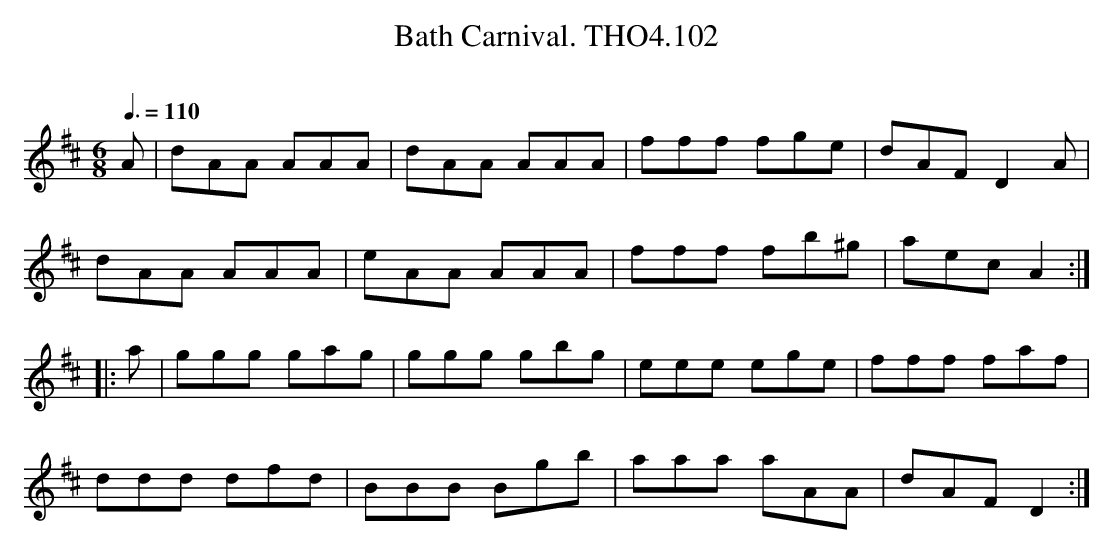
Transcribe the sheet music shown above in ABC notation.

X:1
T:Bath Carnival. THO4.102
O:
M:6/8
L:1/8
Q:3/8=110
K:D
A|dAA AAA|dAA AAA|fff fge|dAF D2 A|
dAA AAA|eAA AAA|fff fb^g|aec A2:|
|:a|ggg gag|ggg gbg|eee ege|fff faf|
ddd dfd|BBB Bgb|aaa aAA|dAF D2:|
